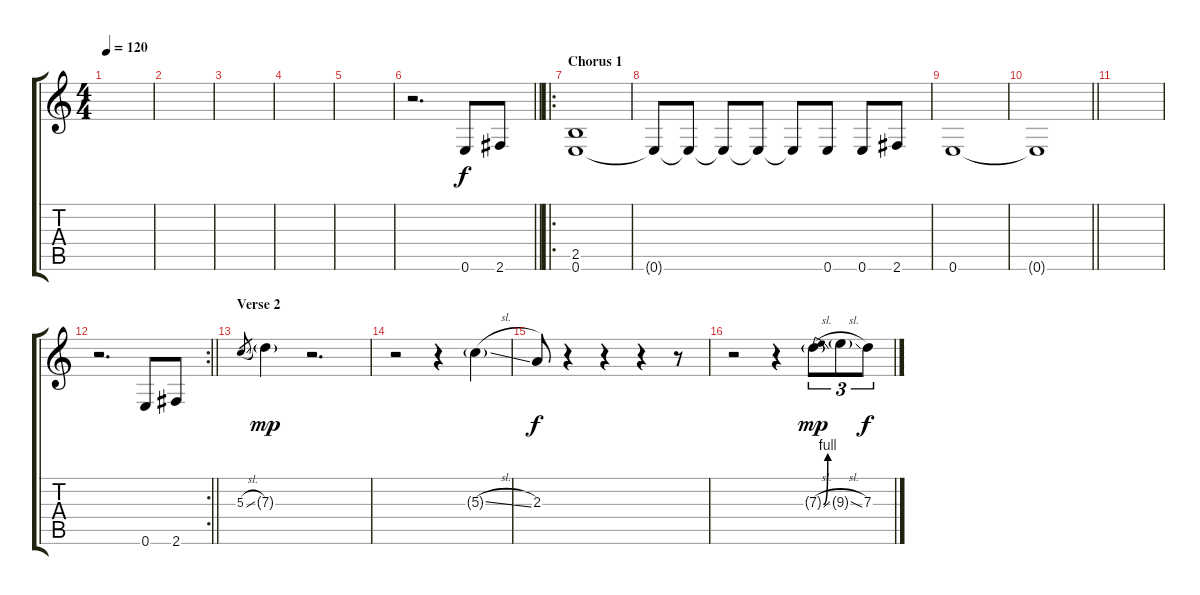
\track "" {instrument overdrivenguitar}
\staff {score tabs}
\tuning (E4 B3 G3 D3 A2 E2) {hide}
\ts (4 4)
\tempo 120
\clef g2
\ks c
|
|
|
|
|
\barLineRight lightlight
r.2{d} 0.6.8 2.6.8 |
\ro
\section ("" "Chorus 1")
(2.5 0.6).1 |
0.6{t}.8 0.6{t}.8 0.6{t}.8 0.6{t}.8 0.6{t}.8 0.6.8 0.6.8 2.6.8 |
0.6.1 |
\barLineRight lightlight
0.6{t}.1 |
|
\rc 2
\barLineRight lightlight
r.2{d} 0.6.8 2.6.8 |
\section ("" "Verse 2")
5.3{sl}.8{gr} 7.3{g}.4{dy mp} r.2{d} |
r.2 r.4 5.3{sl g}.4 |
2.3.8{dy f} r.4 r.4 r.4 r.8 |
r.2 r.4 7.3{be (bend 0 0 60 4) sl g}.8{tu (3 2) dy mp} 9.3{sl g}.8{tu (3 2)} 7.3.8{tu (3 2) dy f}
